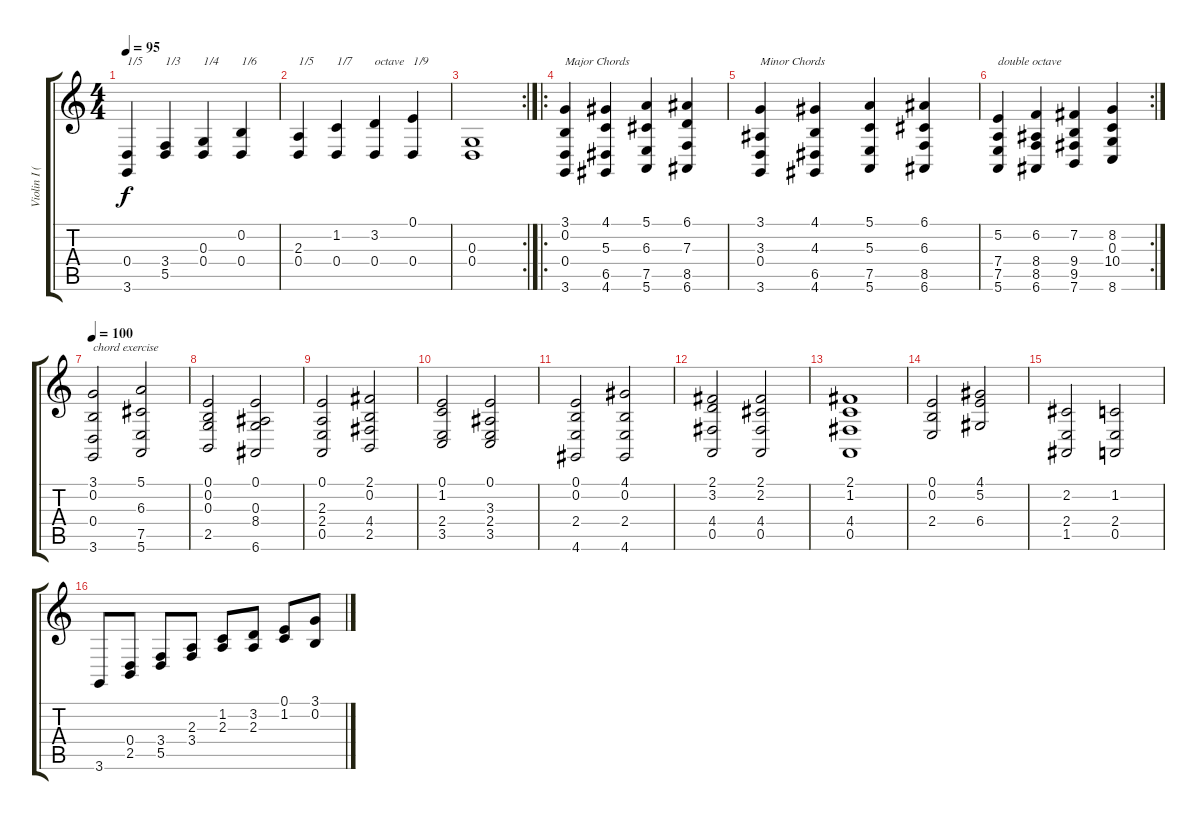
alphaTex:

\track ("Violin I (mute)" "Violin I (") {instrument violin}
\staff {score tabs}
\tuning (E4 B3 G3 D3 A2 E2) {hide}
\ts (4 4)
\tempo 95
\clef g2
\ks c
(0.4 3.6).4{txt "1/5" dy f instrument violin} (3.4 5.5).4{txt "1/3"} (0.3 0.4).4{txt "1/4"} (0.2 0.4).4{txt "1/6"} |
(2.3 0.4).4{txt "1/5"} (1.2 0.4).4{txt "1/7"} (3.2 0.4).4{txt "octave"} (0.1 0.4).4{txt "1/9"} |
\rc 2
(0.3 0.4).1 |
\ro
(3.1 0.2 0.4 3.6).4{txt "Major Chords"} (4.1 5.3 6.5 4.6).4 (5.1 6.3 7.5 5.6).4 (6.1 7.3 8.5 6.6).4 |
(3.1 3.3 0.4 3.6).4{txt "Minor Chords"} (4.1 4.3 6.5 4.6).4 (5.1 5.3 7.5 5.6).4 (6.1 6.3 8.5 6.6).4 |
\rc 2
(5.2 7.4 7.5 5.6).4{txt "double octave"} (6.2 8.4 8.5 6.6).4 (7.2 9.4 9.5 7.6).4 (8.2 0.3 10.4 8.6).4 |
\tempo 100
(3.1 0.2 0.4 3.6).2{txt "chord exercise"} (5.1 6.3 7.5 5.6).2 |
(0.1 0.2 0.3 2.5).2 (0.1 0.3 8.4 6.6).2 |
(0.1 2.3 2.4 0.5).2 (2.1 0.2 4.4 2.5).2 |
(0.1 1.2 2.4 3.5).2 (0.1 3.3 2.4 3.5).2 |
(0.1 0.2 2.4 4.6).2 (4.1 0.2 2.4 4.6).2 |
(2.1 3.2 4.4 0.5).2 (2.1 2.2 4.4 0.5).2 |
(2.1 1.2 4.4 0.5).1 |
(0.1 0.2 2.4).2 (4.1 5.2 6.4).2 |
(2.2 2.4 1.5).2 (1.2 2.4 0.5).2 |
3.6.8{txt ""} (0.4 2.5).8 (3.4 5.5).8 (2.3 3.4).8 (1.2 2.3).8 (3.2 2.3).8 (0.1 1.2).8 (3.1 0.2).8
